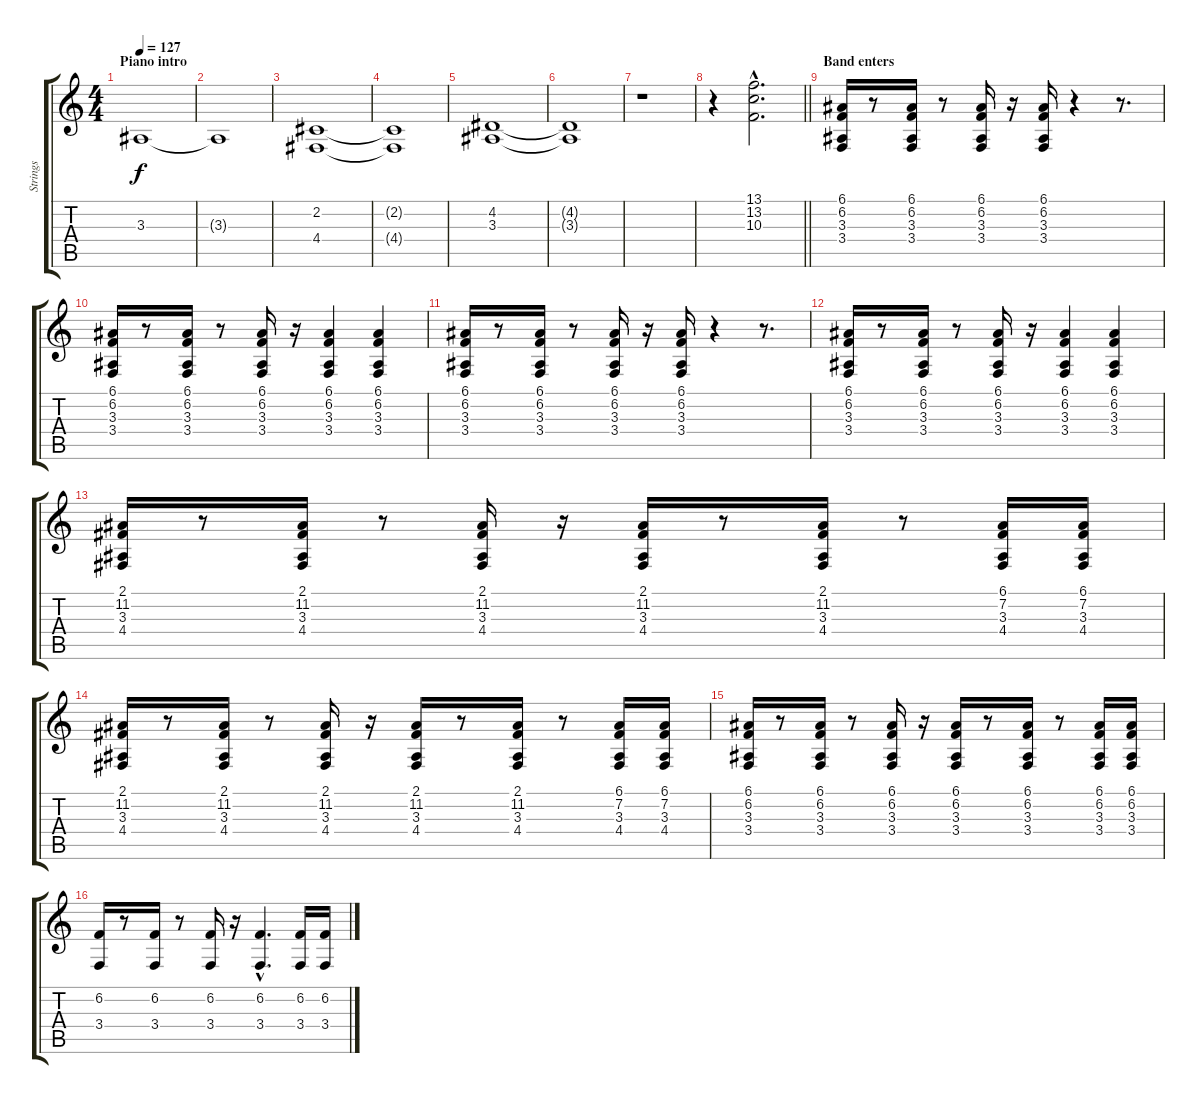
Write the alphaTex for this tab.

\track ("Strings" "Strings") {instrument stringensemble2}
\staff {score tabs}
\tuning (E4 B3 G3 D3 A2 E2) {hide}
\ts (4 4)
\section ("" "Piano intro")
\tempo 127
\clef g2
\ks c
3.3.1{dy f instrument stringensemble2} |
3.3{t}.1 |
(2.2 4.4).1 |
(2.2{t} 4.4{t}).1 |
(4.2 3.3).1 |
(4.2{t} 3.3{t}).1 |
r.1 |
\barLineRight lightlight
r.4{instrument seashore} (13.1{hac} 13.2{hac} 10.3{hac}).2{d} |
\section ("" "Band enters")
(6.1 6.2 3.3 3.4).16{volume 13 instrument stringensemble1} r.8 (6.1 6.2 3.3 3.4).16 r.8 (6.1 6.2 3.3 3.4).16 r.16 (6.1 6.2 3.3 3.4).16 r.4 r.8{d} |
(6.1 6.2 3.3 3.4).16 r.8 (6.1 6.2 3.3 3.4).16 r.8 (6.1 6.2 3.3 3.4).16 r.16 (6.1 6.2 3.3 3.4).4 (6.1 6.2 3.3 3.4).4 |
(6.1 6.2 3.3 3.4).16 r.8 (6.1 6.2 3.3 3.4).16 r.8 (6.1 6.2 3.3 3.4).16 r.16 (6.1 6.2 3.3 3.4).16 r.4 r.8{d} |
(6.1 6.2 3.3 3.4).16 r.8 (6.1 6.2 3.3 3.4).16 r.8 (6.1 6.2 3.3 3.4).16 r.16 (6.1 6.2 3.3 3.4).4 (6.1 6.2 3.3 3.4).4 |
(2.1 11.2 3.3 4.4).16 r.8 (2.1 11.2 3.3 4.4).16 r.8 (2.1 11.2 3.3 4.4).16 r.16 (2.1 11.2 3.3 4.4).16 r.8 (2.1 11.2 3.3 4.4).16 r.8 (6.1 7.2 3.3 4.4).16 (6.1 7.2 3.3 4.4).16 |
(2.1 11.2 3.3 4.4).16 r.8 (2.1 11.2 3.3 4.4).16 r.8 (2.1 11.2 3.3 4.4).16 r.16 (2.1 11.2 3.3 4.4).16 r.8 (2.1 11.2 3.3 4.4).16 r.8 (6.1 7.2 3.3 4.4).16 (6.1 7.2 3.3 4.4).16 |
(6.1 6.2 3.3 3.4).16 r.8 (6.1 6.2 3.3 3.4).16 r.8 (6.1 6.2 3.3 3.4).16 r.16 (6.1 6.2 3.3 3.4).16 r.8 (6.1 6.2 3.3 3.4).16 r.8 (6.1 6.2 3.3 3.4).16 (6.1 6.2 3.3 3.4).16 |
(6.2 3.4).16 r.8 (6.2 3.4).16 r.8 (6.2 3.4).16 r.16 (6.2{hac} 3.4{hac}).4{d} (6.2 3.4).16 (6.2 3.4).16
